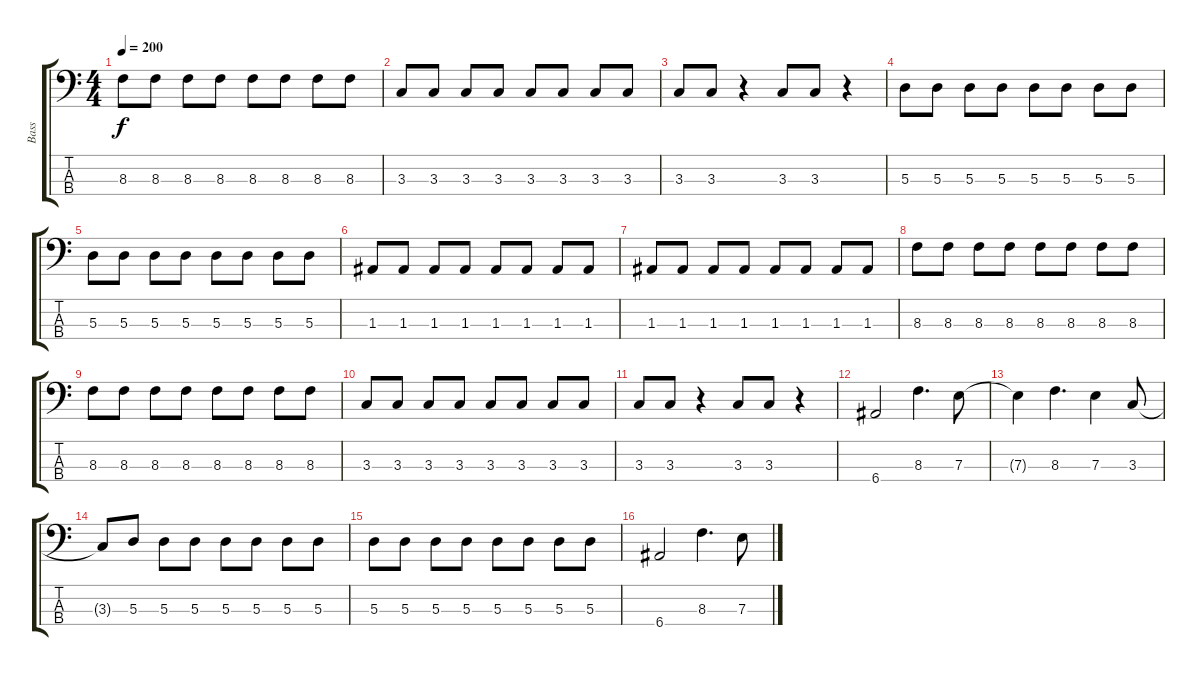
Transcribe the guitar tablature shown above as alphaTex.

\track ("Bass" "Bass") {instrument electricbasspick}
\staff {score tabs}
\tuning (G2 D2 A1 E1) {hide}
\ts (4 4)
\tempo 200
\clef f4
\ks c
8.3.8{dy f} 8.3.8 8.3.8 8.3.8 8.3.8 8.3.8 8.3.8 8.3.8 |
3.3.8 3.3.8 3.3.8 3.3.8 3.3.8 3.3.8 3.3.8 3.3.8 |
3.3.8 3.3.8 r.4 3.3.8 3.3.8 r.4 |
5.3.8 5.3.8 5.3.8 5.3.8 5.3.8 5.3.8 5.3.8 5.3.8 |
5.3.8 5.3.8 5.3.8 5.3.8 5.3.8 5.3.8 5.3.8 5.3.8 |
1.3.8 1.3.8 1.3.8 1.3.8 1.3.8 1.3.8 1.3.8 1.3.8 |
1.3.8 1.3.8 1.3.8 1.3.8 1.3.8 1.3.8 1.3.8 1.3.8 |
8.3.8 8.3.8 8.3.8 8.3.8 8.3.8 8.3.8 8.3.8 8.3.8 |
8.3.8 8.3.8 8.3.8 8.3.8 8.3.8 8.3.8 8.3.8 8.3.8 |
3.3.8 3.3.8 3.3.8 3.3.8 3.3.8 3.3.8 3.3.8 3.3.8 |
3.3.8 3.3.8 r.4 3.3.8 3.3.8 r.4 |
6.4.2 8.3.4{d} 7.3.8 |
7.3{t}.4 8.3.4{d} 7.3.4 3.3.8 |
3.3{t}.8 5.3.8 5.3.8 5.3.8 5.3.8 5.3.8 5.3.8 5.3.8 |
5.3.8 5.3.8 5.3.8 5.3.8 5.3.8 5.3.8 5.3.8 5.3.8 |
6.4.2 8.3.4{d} 7.3.8
